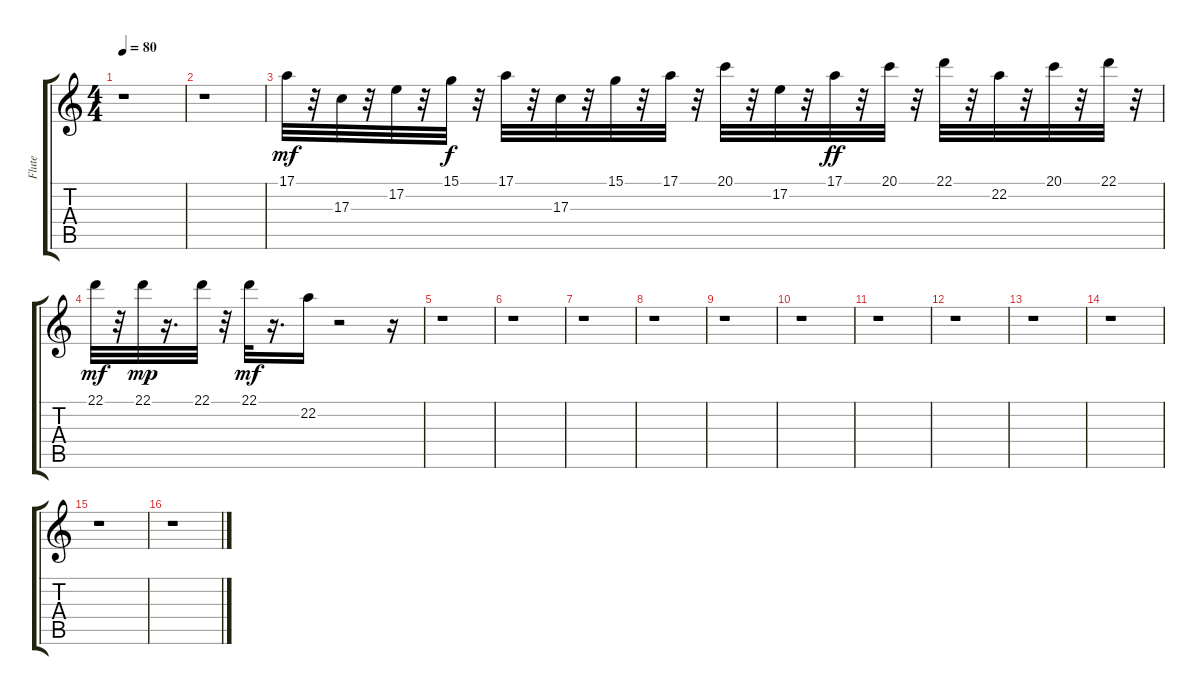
\track ("Flute" "Flute") {instrument panflute}
\staff {score tabs}
\tuning (E4 B3 G3 D3 A2 E2) {hide}
\ts (4 4)
\tempo 80
\clef g2
\ks c
r.1{dy mf} |
r.1 |
17.1.32 r.32 17.3.32 r.32 17.2.32 r.32 15.1.32{dy f} r.32 17.1.32 r.32 17.3.32 r.32 15.1.32 r.32 17.1.32 r.32 20.1.32 r.32 17.2.32 r.32 17.1.32{dy ff} r.32 20.1.32 r.32 22.1.32 r.32 22.2.32 r.32 20.1.32 r.32 22.1.32 r.32 |
22.1.32{dy mf} r.32 22.1.32{dy mp} r.16{d} 22.1.32 r.32 22.1.32{dy mf} r.16{d} 22.2.16 r.2 r.16 |
r.1 |
r.1 |
r.1 |
r.1 |
r.1 |
r.1 |
r.1 |
r.1 |
r.1 |
r.1 |
r.1 |
r.1
